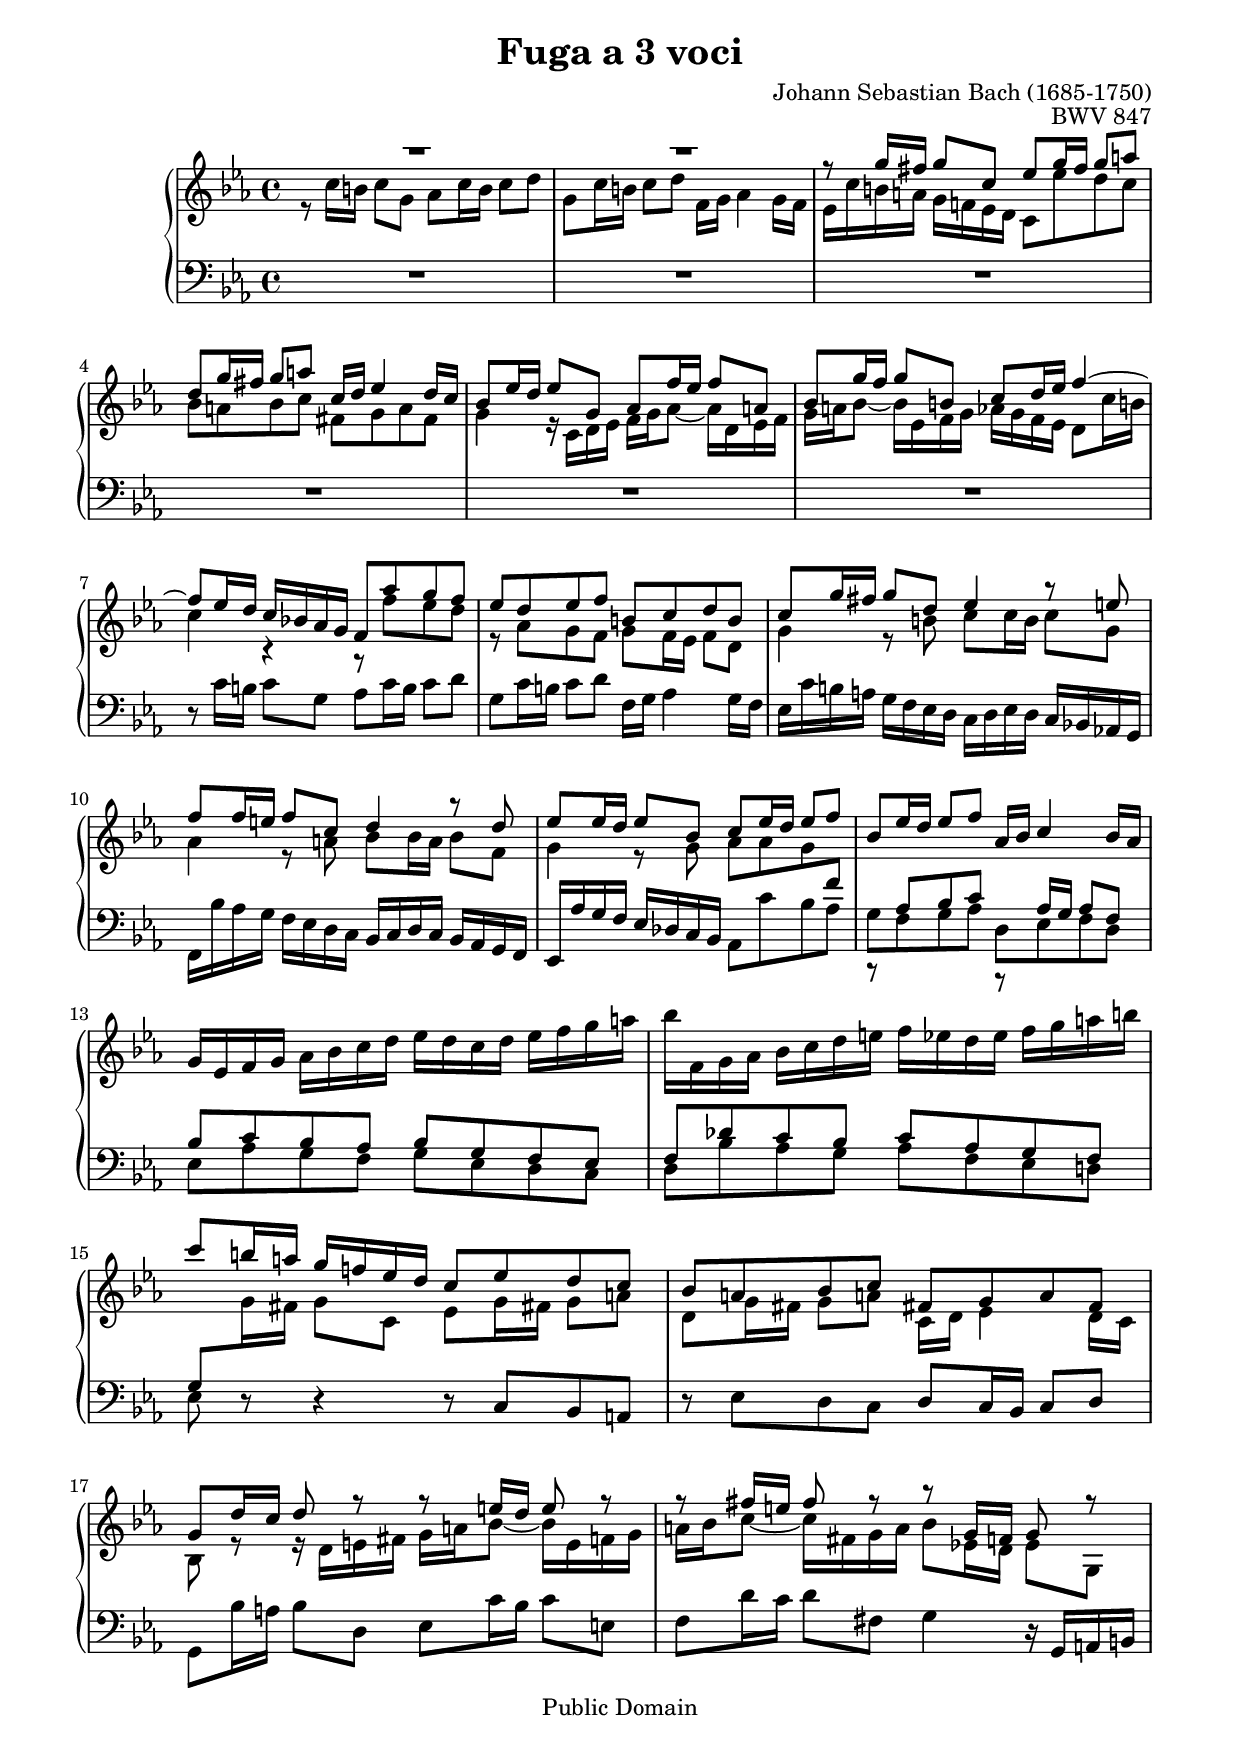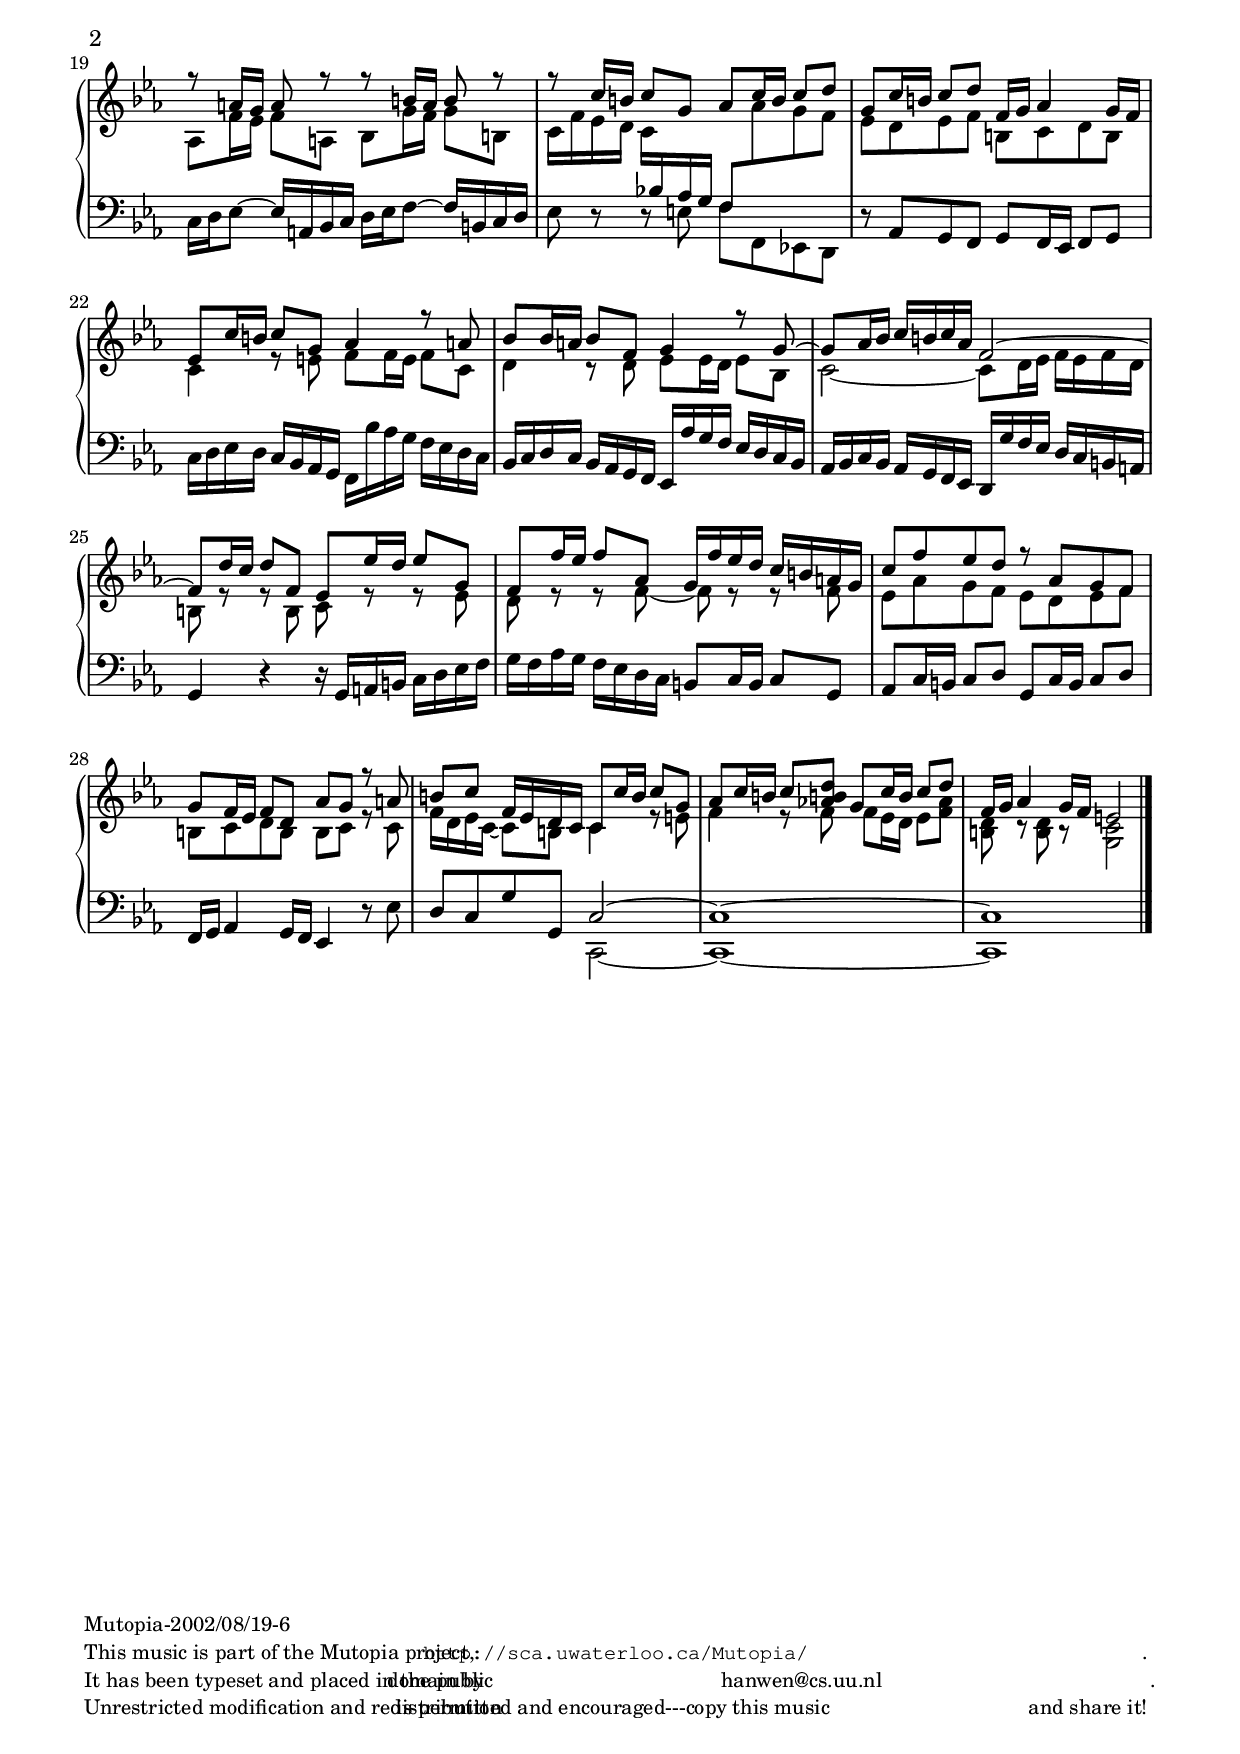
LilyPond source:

\header {
    title = "Fuga a 3 voci"
    opus = "BWV 847-Fuga"
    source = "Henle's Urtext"
    composer = "Johann Sebastian Bach (1685-1750)"
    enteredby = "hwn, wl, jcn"

				% mutopia headers.
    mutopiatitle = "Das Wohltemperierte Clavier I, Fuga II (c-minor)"
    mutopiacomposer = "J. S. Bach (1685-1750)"
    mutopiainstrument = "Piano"
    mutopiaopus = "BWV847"
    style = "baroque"
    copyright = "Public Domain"
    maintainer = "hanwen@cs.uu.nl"
    %% TODO: handle \footer, \head[er] properly
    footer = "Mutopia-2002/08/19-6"

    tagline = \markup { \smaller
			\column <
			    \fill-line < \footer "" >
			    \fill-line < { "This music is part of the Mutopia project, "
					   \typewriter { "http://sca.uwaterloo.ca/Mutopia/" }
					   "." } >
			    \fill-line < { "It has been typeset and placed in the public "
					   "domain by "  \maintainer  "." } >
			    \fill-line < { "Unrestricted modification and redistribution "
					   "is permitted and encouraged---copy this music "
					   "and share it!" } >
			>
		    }
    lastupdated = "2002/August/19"
}


%{
We really want this piece on 2 pages.

tweaks:  we use 19 iso. 20 pt staff space, and squeeze up the spacing a bit.

the few forced linebreaks were an earlier attempt to get the spacing
to match up.

%}


\version "2.4.0"




dux = \context Voice = "two"  \relative c''{
    \voiceTwo
    \clef violin

    r8 c16 b c8 g as c16 b c8 d |
    g, c16 b c8 d f,16 g as4 g16 f |
    es c' b a g f! es d c8 es' d c | \break 
    bes a bes c fis, g a fis |
    %%5
    g4 r16 c, d es f g as8~ as16 d, es f |
    g a bes8 ~ bes16 es, f g as g f es d8 c'16 b! |  \break
				% forced accident!
    c4 r4 r8 f es d |
    r8 as g f g f16 es f8 d | 
    g4 r8 b c c16 b c8 g |
    %%10 
    as4 r8 a bes bes16 a bes8 f |
    g4 r8 g as as g
    \change Staff = bass \stemUp 
    f |
    r8 
    as, bes c r8 as16 g as8 f8 |
    bes8 c bes as bes g f es |
    f des' c bes c as g f |
    %%15
    g8
    \change Staff = treble
    \stemDown

    g'16 fis g8 c, 
    es
    g16 fis! g8 a |
    d, g16 fis g8 a! c,16 d es4 d16 c |  % forced accident!
    bes8 r8 r16 d e fis g a bes8 ~ bes16 e, f g |
    a bes c8 ~ c16 fis,16 g a bes8 es,!16 d es8 g, |
    \break 
    as f'16 es f8 a,8 bes g'16 f g8 b, |
    %%20
    c16 f es d
    c
    \change Staff = bass
    \stemUp
    bes! as g 
    f8 \change Staff = treble
    \stemDown
    as' g f |
    es d es f b, c d b |
    c4 r8 e8 f f16 e f8 c |
    d4 r8 d8 es8 es16 d es8 bes |
    c2 ~ c8 d16 es f es f d |
    %%25
    b8 r8 r b c r r es |
    d r r f ~ f r r f |
    es as g f es d es f |
    b, c d b b c r c |
    f16 d es c ~ c8 b c4 r8 e |
    %%30
    f4 r8 f f es16 d es8 <f as> |
    <b, d> r <b d> r <g c>2 |
}


comes = \context Voice = "one"  \relative c'' {
    \voiceOne
    \override MultiMeasureRest  #'staff-position = #6 
    R1 |
    R1 |
    r8 g'16 fis g8 c, es g16 fis g8 a |
    d,8 g16 fis g8 a c,16 d es4 d16 c |
    %%5
    bes8 es16 d es8 g,8 as f'16 es f8 a, 
    bes8 g'16 f g8 b, c8 d16 es f4 ~ |
    f8 es16 d c16 bes ! as g f8 as' g f 
    es d es f b, c d b |
    c g'16 fis g8 d es4 r8 e8 |
    %%10 
    f f16 e f8 c8 d4 r8 d |
    es8 es16 d es8 bes c es16 d es8 f |
    bes, es16 d es8 f as,16 bes c4 bes16 as |
    \stemNeutral g16 es f g as bes c d es d c d es f g a |
    bes f, g as bes c d e f es d es f g a b |
    %%15
    \stemUp c8 b16 a g f! es d c8 es d c |
    bes a bes c fis,! g a fis |    % forced accident
    g8 d'16 c d8 r8 r8 e16 d e8 r8 |
    r fis16 e fis8 r r g,16 f g8 r8 |
    r8 a16 g a8 r r b16 a b8 r |
    %%20
    r8 c16 b c8 g as c16 b c8 d |
    g, c16 b c8 d f,16 g as4 g16 f |
    es8 c'16 b c8 g as4 r8 a |
    bes8 bes16 a bes8 f8 g4 r8 g ~ |
    g as16 bes c b c as f2 ~ |
    %%25
    f8 d'16 c d8 f, es es'16 d es8 g, |
    f f'16 es f8 as, g16 f' es d c b a g |
    c8 f es d r as g f |
    g f16 es f8 d as' g r a |
    b c f,16 es d c c8 c'16 b c8 g |
    %%30
    as c16 b c8 <d b ! as !> g,8 c16 b c8 d |
    f,16 g as4 g16 f e2 |
}

bassdux = \context Voice = "three"  \relative c' {
    \clef bass
    R1 |
    R |
    R |
    R |
    %%5
    R |
    R1 |
    r8 c16 b c8 g as c16 b c8 d |
    g, c16 b c8 d f,16 g as4 g16 f | 
    es c' b a g f es d c d es d c bes! as! g |
				% -> \classic_accidentals
    %%10
    f bes' as g f es d c bes c d c bes as g f |
    es as' g f es des c bes as8 c' bes as |
    g8 f g as d, es f d |
    es as g f g es d c |
    d bes' as g as f es d! |
    %%15
    es8 r8 r4 r8 c bes a |
    r es' d c d c16 bes c8 d |
    g,8 bes'16 a bes8 d, es c'16 bes c8 e, |
    f d'16 c d8 fis, g4 r16 g, a b |
    c16 d es8~ es16 a, bes c d es f8~ f16 b, c d |
    %%20 
				% es8 r r e f f, es! d |     % -> \classic_accidentals
    es8 r r e \stemNeutral \stemDown f f, es! d \stemNeutral |
    r as' g f g f16 es f8 g |
    c16 d es d c bes as g f bes' as g f es d c |
    bes c d c bes as g f es as' g f es d c bes |
    as bes c bes as g f es d g' f es d c b a |
    %%25
    g4 r4 r16 g a b c d es f |
    g f as g f es d c b8 c16 b c8 g |
    as c16 b c8 d g, c16 b c8 d |
    f,16 g as4 g16 f es4 r8 es' |
    d c g' g, 
    %%30
    << {  c2 ~ | c1 ~ | c1 } \\
       {   c,2 ~ | c1 ~ | c1 }
   >> 
}


\book {
    \score {

	\context Score \with
	{
	    \override SpacingSpanner #'spacing-increment = #1.0
	    \override SpacingSpanner #'shortest-duration-space = #1.9	
	} \context PianoStaff << 
	    \override Score.TimeSignature  #'style = #'C
	    \context Staff = "treble" <<
		\key c \minor
		\dux
		{ \comes \bar "|." }
		\time 4/4
	    >>
	    \context Staff = "bass" <<
		\key c \minor
		\bassdux
	    >>
	>>

	\header{
	    opus = "BWV 847"
	}
	\layout {}
	\midi {
	    \tempo 4 =84
	}
    }
    \paper {
	linewidth = 18.0 \cm
    }
}
